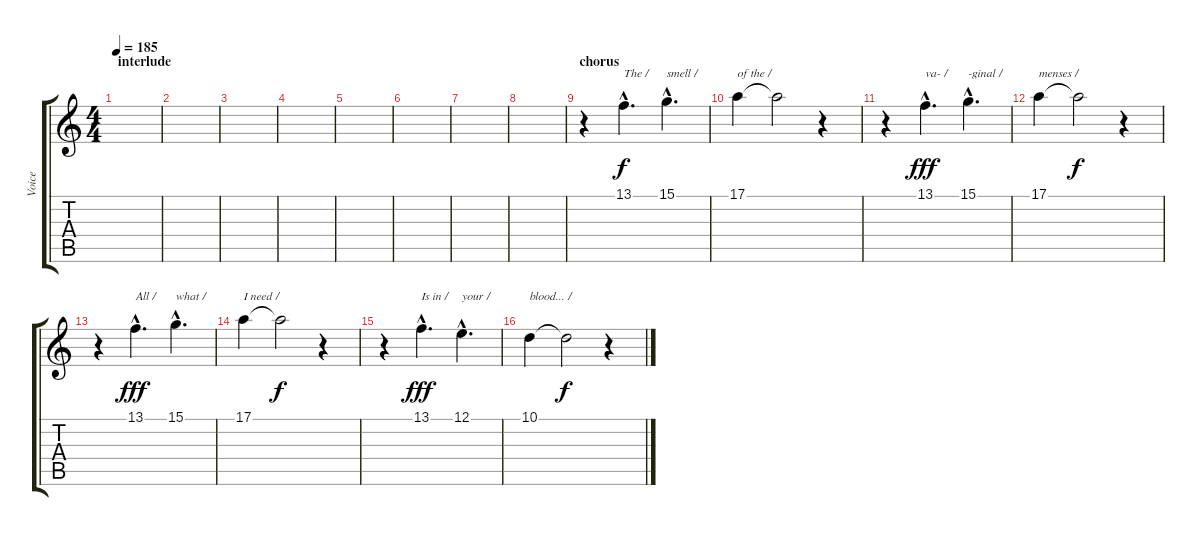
\track ("Voice" "Voice") {instrument choiraahs}
\staff {score tabs}
\tuning (E4 B3 G3 D3 A2 E2) {hide}
\ts (4 4)
\section ("" "interlude")
\tempo 185
\clef g2
\ks c
|
|
|
|
|
|
|
|
\section ("" "chorus")
r.4 13.1{hac}.4{d txt "The /"} 15.1{hac}.4{d txt "smell /"} |
17.1.4{txt "of the /"} 17.1{t}.2{dy f} r.4 |
r.4 13.1{hac}.4{d txt "va- /" dy fff} 15.1{hac}.4{d txt "-ginal /"} |
17.1.4{txt "menses /"} 17.1{t}.2{dy f} r.4 |
r.4 13.1{hac}.4{d txt "All /" dy fff} 15.1{hac}.4{d txt "what /"} |
17.1.4{txt "I need /"} 17.1{t}.2{dy f} r.4 |
r.4 13.1{hac}.4{d txt "Is in /" dy fff} 12.1{hac}.4{d txt "your /"} |
10.1.4{txt "blood... /"} 10.1{t}.2{dy f} r.4
